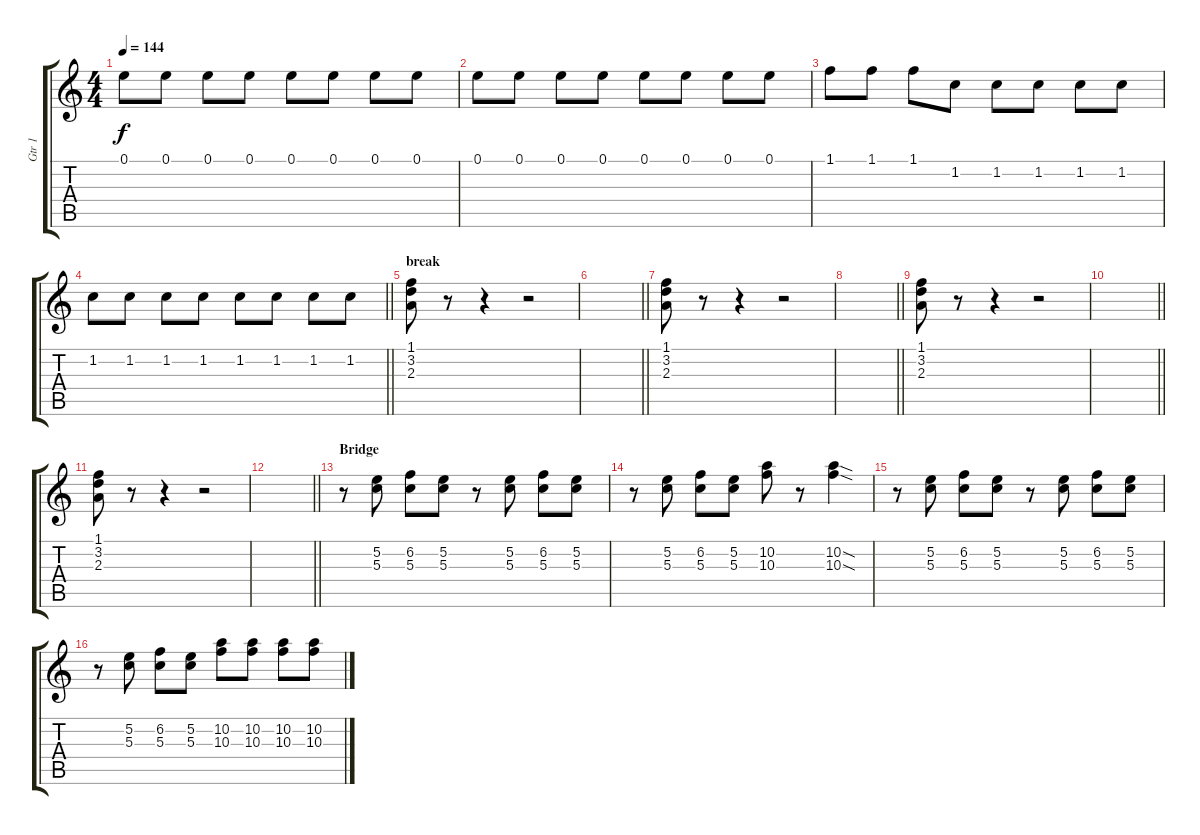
\track ("Gtr 1" "Gtr 1") {instrument electricguitarclean}
\staff {score tabs}
\tuning (E4 B3 G3 D3 A2 E2) {hide}
\ts (4 4)
\tempo 144
\clef g2
\ks c
0.1.8{dy f} 0.1.8 0.1.8 0.1.8 0.1.8 0.1.8 0.1.8 0.1.8 |
0.1.8 0.1.8 0.1.8 0.1.8 0.1.8 0.1.8 0.1.8 0.1.8 |
1.1.8 1.1.8 1.1.8 1.2.8 1.2.8 1.2.8 1.2.8 1.2.8 |
\barLineRight lightlight
1.2.8 1.2.8 1.2.8 1.2.8 1.2.8 1.2.8 1.2.8 1.2.8 |
\section ("" "break")
(1.1 3.2 2.3).8 r.8 r.4 r.2 |
\barLineRight lightlight
|
(1.1 3.2 2.3).8 r.8 r.4 r.2 |
\barLineRight lightlight
|
(1.1 3.2 2.3).8 r.8 r.4 r.2 |
\barLineRight lightlight
|
(1.1 3.2 2.3).8 r.8 r.4 r.2 |
\barLineRight lightlight
|
\section ("" "Bridge")
r.8 (5.2 5.3).8 (6.2 5.3).8 (5.2 5.3).8 r.8 (5.2 5.3).8 (6.2 5.3).8 (5.2 5.3).8 |
r.8 (5.2 5.3).8 (6.2 5.3).8 (5.2 5.3).8 (10.2 10.3).8 r.8 (10.2{sod} 10.3{sod}).4 |
r.8 (5.2 5.3).8 (6.2 5.3).8 (5.2 5.3).8 r.8 (5.2 5.3).8 (6.2 5.3).8 (5.2 5.3).8 |
r.8 (5.2 5.3).8 (6.2 5.3).8 (5.2 5.3).8 (10.2 10.3).8 (10.2 10.3).8 (10.2 10.3).8 (10.2 10.3).8
